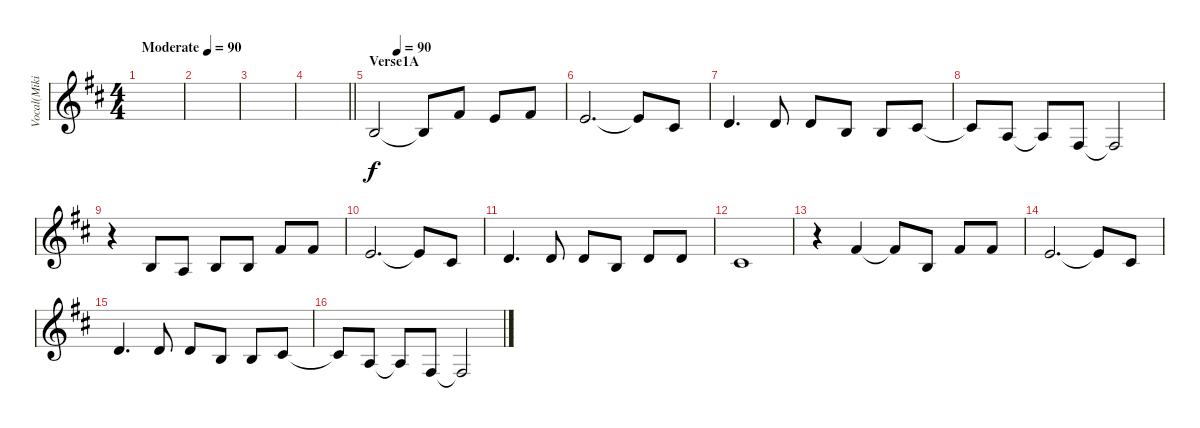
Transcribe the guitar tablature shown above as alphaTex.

\track ("Vocal(Miki)" "Vocal(Miki") {instrument flute}
\staff {score}
\tuning (E4 B3 G3 D3 A2 E2) {hide}
\ts (4 4)
\tempo (90 "Moderate")
\tempo 77
\tempo (90 "Moderate")
\clef g2
\ks d
|
|
|
\barLineRight lightlight
|
\section ("" "Verse1A")
\tempo (90 0.125)
0.2.2 0.2{t}.8 2.1.8 0.1.8 2.1.8 |
0.1.2{d} 0.1{t}.8 2.2.8 |
3.2.4{d} 3.2.8 3.2.8 0.2.8 0.2.8 2.2.8 |
2.2{t}.8 2.3.8 2.3{t}.8 4.4.8 4.4{t}.2 |
r.4 0.2.8 2.3.8 0.2.8 0.2.8 2.1.8 2.1.8 |
0.1.2{d} 0.1{t}.8 2.2.8 |
3.2.4{d} 3.2.8 3.2.8 0.2.8 3.2.8 3.2.8 |
2.2.1 |
r.4 2.1.4 2.1{t}.8 0.2.8 2.1.8 2.1.8 |
0.1.2{d} 0.1{t}.8 2.2.8 |
3.2.4{d} 3.2.8 3.2.8 0.2.8 0.2.8 2.2.8 |
2.2{t}.8 2.3.8 2.3{t}.8 4.4.8 4.4{t}.2
